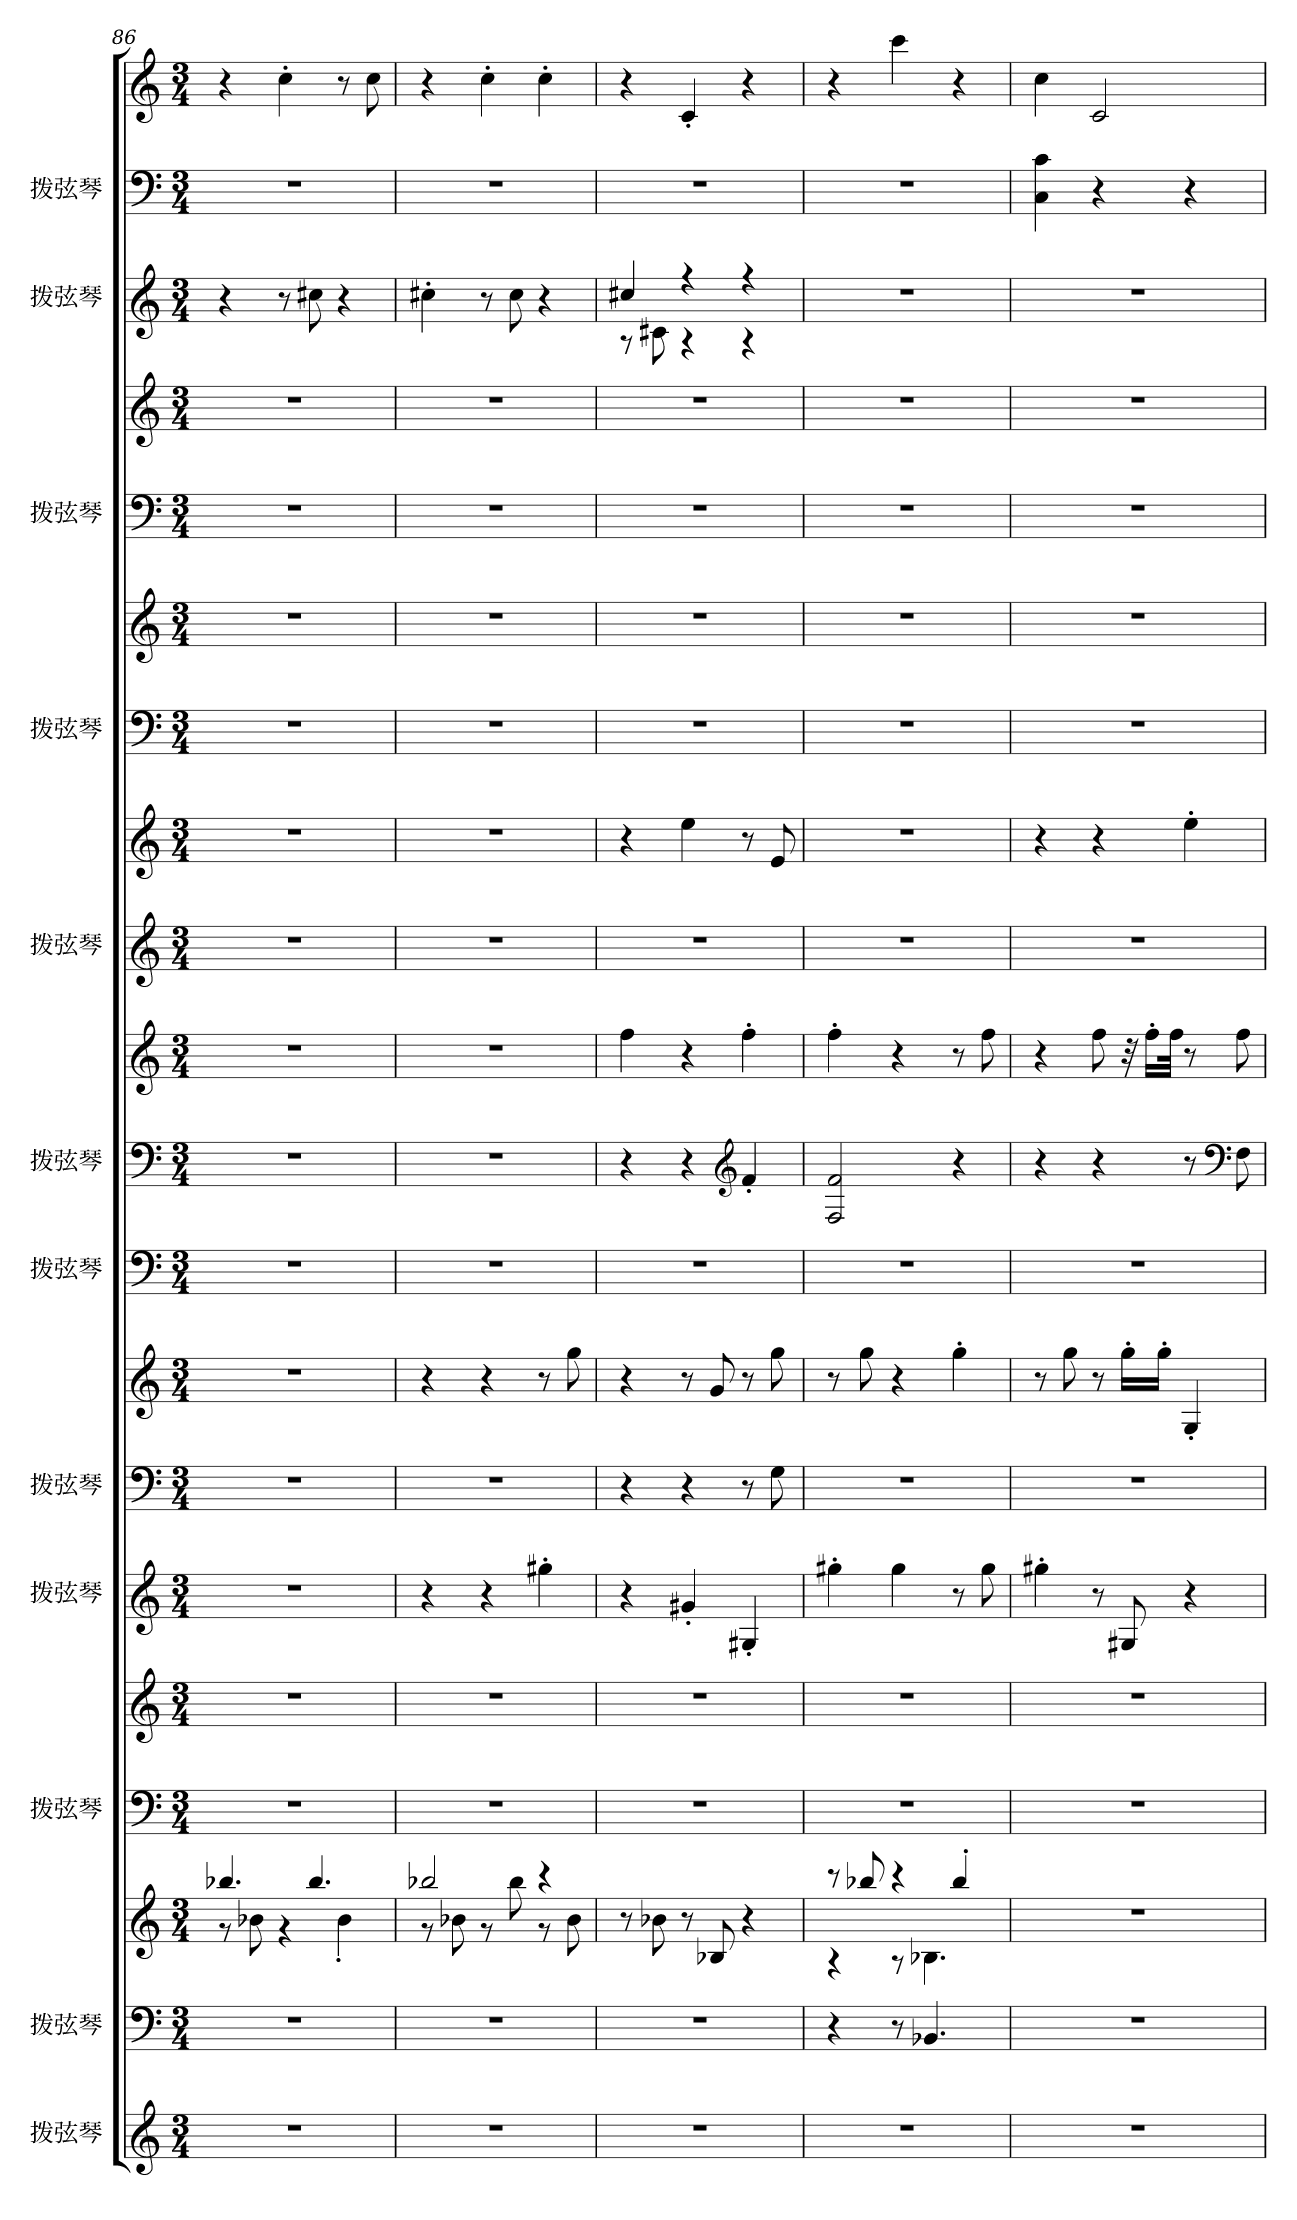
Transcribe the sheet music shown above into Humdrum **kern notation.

**kern	**kern	**kern	**kern	**kern	**kern	**kern	**kern	**kern	**kern	**kern	**kern	**kern	**kern	**kern	**kern	**kern	**kern	**kern	**kern
*part12	*part11	*part11	*part10	*part10	*part9	*part8	*part8	*part7	*part6	*part6	*part5	*part5	*part4	*part4	*part3	*part3	*part2	*part1	*part1
*staff20	*staff19	*staff18	*staff17	*staff16	*staff15	*staff14	*staff13	*staff12	*staff11	*staff10	*staff9	*staff8	*staff7	*staff6	*staff5	*staff4	*staff3	*staff2	*staff1
*I"拨弦琴	*I"拨弦琴	*	*I"拨弦琴	*	*I"拨弦琴	*I"拨弦琴	*	*I"拨弦琴	*I"拨弦琴	*	*I"拨弦琴	*	*I"拨弦琴	*	*I"拨弦琴	*	*I"拨弦琴	*I"拨弦琴	*
!!LO:PB:g=z
*clefG2	*clefF4	*clefG2	*clefF4	*clefG2	*clefG2	*clefF4	*clefG2	*clefF4	*clefF4	*clefG2	*clefG2	*clefG2	*clefF4	*clefG2	*clefF4	*clefG2	*clefG2	*clefF4	*clefG2
*k[]	*k[]	*k[]	*k[]	*k[]	*k[]	*k[]	*k[]	*k[]	*k[]	*k[]	*k[]	*k[]	*k[]	*k[]	*k[]	*k[]	*k[]	*k[]	*k[]
*M3/4	*M3/4	*M3/4	*M3/4	*M3/4	*M3/4	*M3/4	*M3/4	*M3/4	*M3/4	*M3/4	*M3/4	*M3/4	*M3/4	*M3/4	*M3/4	*M3/4	*M3/4	*M3/4	*M3/4
=86	=86	=86	=86	=86	=86	=86	=86	=86	=86	=86	=86	=86	=86	=86	=86	=86	=86	=86	=86
*	*	*^	*	*	*	*	*	*	*	*	*	*	*	*	*	*	*	*	*
2.r	2.r	4.bb-X/	8r	2.r	2.r	2.r	2.r	2.r	2.r	2.r	2.r	2.r	2.r	2.r	2.r	2.r	2.r	4r	2.r	4r
.	.	.	8b-X\	.	.	.	.	.	.	.	.	.	.	.	.	.	.	.	.	.
.	.	.	4r	.	.	.	.	.	.	.	.	.	.	.	.	.	.	8r	.	4cc'\
.	.	4.bb-/	.	.	.	.	.	.	.	.	.	.	.	.	.	.	.	8cc#X\	.	.
.	.	.	4b-'\	.	.	.	.	.	.	.	.	.	.	.	.	.	.	4r	.	8r
.	.	.	.	.	.	.	.	.	.	.	.	.	.	.	.	.	.	.	.	8cc\
=87	=87	=87	=87	=87	=87	=87	=87	=87	=87	=87	=87	=87	=87	=87	=87	=87	=87	=87	=87	=87
2.r	2.r	2bb-X/	8r	2.r	2.r	4r	2.r	4r	2.r	2.r	2.r	2.r	2.r	2.r	2.r	2.r	2.r	4cc#X'\	2.r	4r
.	.	.	8b-X\	.	.	.	.	.	.	.	.	.	.	.	.	.	.	.	.	.
.	.	.	8r	.	.	4r	.	4r	.	.	.	.	.	.	.	.	.	8r	.	4cc'\
.	.	.	8bb-\	.	.	.	.	.	.	.	.	.	.	.	.	.	.	8cc#\	.	.
.	.	4r	8r	.	.	4gg#X'\	.	8r	.	.	.	.	.	.	.	.	.	4r	.	4cc'\
.	.	.	8b-\	.	.	.	.	8gg\	.	.	.	.	.	.	.	.	.	.	.	.
*	*	*v	*v	*	*	*	*	*	*	*	*	*	*	*	*	*	*	*	*	*
=88	=88	=88	=88	=88	=88	=88	=88	=88	=88	=88	=88	=88	=88	=88	=88	=88	=88	=88	=88
*	*	*	*	*	*	*	*	*	*	*	*	*	*	*	*	*	*^	*	*
2.r	2.r	8r	2.r	2.r	4r	4r	4r	2.r	4r	4ff\	2.r	4r	2.r	2.r	2.r	2.r	4cc#X/	8r	2.r	4r
.	.	8b-X\	.	.	.	.	.	.	.	.	.	.	.	.	.	.	.	8c#X\	.	.
.	.	8r	.	.	4g#X'/	4r	8r	.	4r	4r	.	4ee\	.	.	.	.	4r	4r	.	4c'/
.	.	8B-X/	.	.	.	.	8g/	.	.	.	.	.	.	.	.	.	.	.	.	.
*	*	*	*	*	*	*	*	*	*clefG2	*	*	*	*	*	*	*	*	*	*	*
.	.	4r	.	.	4G#X'/	8r	8r	.	4f'/	4ff'\	.	8r	.	.	.	.	4r	4r	.	4r
.	.	.	.	.	.	8G\	8gg\	.	.	.	.	8e/	.	.	.	.	.	.	.	.
*	*	*	*	*	*	*	*	*	*	*	*	*	*	*	*	*	*v	*v	*	*
=89	=89	=89	=89	=89	=89	=89	=89	=89	=89	=89	=89	=89	=89	=89	=89	=89	=89	=89	=89
*	*	*^	*	*	*	*	*	*	*	*	*	*	*	*	*	*	*	*	*
2.r	4r	8r	4r	2.r	2.r	4gg#X'\	2.r	8r	2.r	2F/ 2f/	4ff'\	2.r	2.r	2.r	2.r	2.r	2.r	2.r	2.r	4r
.	.	8bb-X/	.	.	.	.	.	8gg\	.	.	.	.	.	.	.	.	.	.	.	.
.	8r	4r	8r	.	.	4gg#\	.	4r	.	.	4r	.	.	.	.	.	.	.	.	4ccc\
.	4.BB-X/	.	4.B-X\	.	.	.	.	.	.	.	.	.	.	.	.	.	.	.	.	.
.	.	4bb-'/	.	.	.	8r	.	4gg'\	.	4r	8r	.	.	.	.	.	.	.	.	4r
.	.	.	.	.	.	8gg#\	.	.	.	.	8ff\	.	.	.	.	.	.	.	.	.
*	*	*v	*v	*	*	*	*	*	*	*	*	*	*	*	*	*	*	*	*	*
!!LO:PB:g=z
=90	=90	=90	=90	=90	=90	=90	=90	=90	=90	=90	=90	=90	=90	=90	=90	=90	=90	=90	=90
2.r	2.r	2.r	2.r	2.r	4gg#X'\	2.r	8r	2.r	4r	4r	2.r	4r	2.r	2.r	2.r	2.r	2.r	4C\ 4c\	4cc\
.	.	.	.	.	.	.	8gg\	.	.	.	.	.	.	.	.	.	.	.	.
.	.	.	.	.	8r	.	8r	.	4r	8ff\	.	4r	.	.	.	.	.	4r	2c/
.	.	.	.	.	8G#X/	.	16gg'\LL	.	.	32r	.	.	.	.	.	.	.	.	.
.	.	.	.	.	.	.	.	.	.	16ff'\LL	.	.	.	.	.	.	.	.	.
.	.	.	.	.	.	.	16gg'\JJ	.	.	.	.	.	.	.	.	.	.	.	.
.	.	.	.	.	.	.	.	.	.	32ff\JJk	.	.	.	.	.	.	.	.	.
.	.	.	.	.	4r	.	4G'/	.	8r	8r	.	4ee'\	.	.	.	.	.	4r	.
*	*	*	*	*	*	*	*	*	*clefF4	*	*	*	*	*	*	*	*	*	*
.	.	.	.	.	.	.	.	.	8F\	8ff\	.	.	.	.	.	.	.	.	.
=	=	=	=	=	=	=	=	=	=	=	=	=	=	=	=	=	=	=	=
*-	*-	*-	*-	*-	*-	*-	*-	*-	*-	*-	*-	*-	*-	*-	*-	*-	*-	*-	*-
